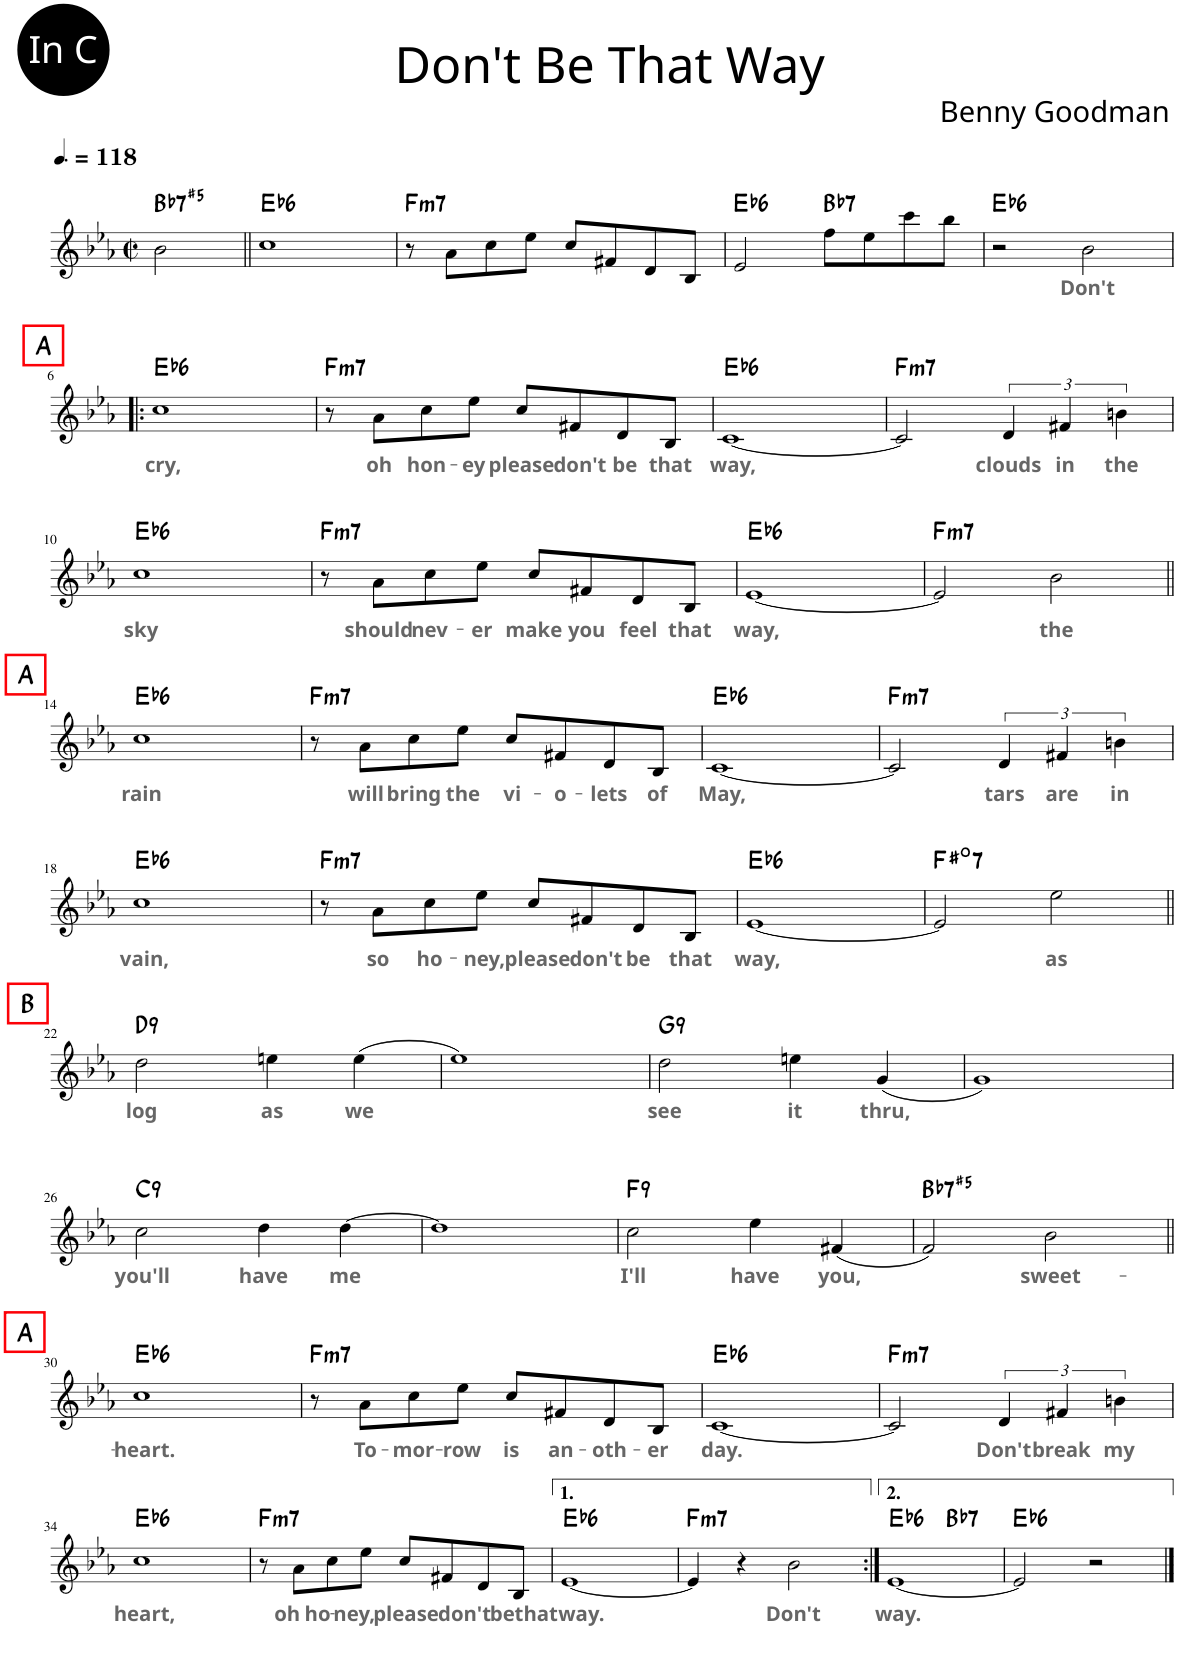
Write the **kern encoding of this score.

**kern	**text	**harte
*part1	*part1	*part1
*staff1	*staff1	*
*I"Piano	*	*
*I'Pno	*	*
*clefG2	*	*
*k[b-e-a-]	*	*
*M4/4	*	*
*met(c|)	*	*
*MM177	*	*
=1	=1	=1
!	!	!LO:H:kt=7
2b-\	.	Bb:(3,#5,b7)
=2||	=2||	=2||
!	!	!LO:H:kt=6
1cc	.	Eb:maj6
=3	=3	=3
!	!	!LO:H:kt=m7
8r	.	F:min7
8a-\L	.	.
8cc\	.	.
8ee-\J	.	.
8cc/L	.	.
8f#X/	.	.
8d/	.	.
8B-/J	.	.
=4	=4	=4
!	!	!LO:H:kt=6
2e-/	.	Eb:maj6
!	!	!LO:H:kt=7
8ff\L	.	Bb:7
8ee-\	.	.
8ccc\	.	.
8bb-\J	.	.
=5	=5	=5
!	!	!LO:H:kt=6
2r	.	Eb:maj6
!	!LO:LY:b:color=#666666	!
2b-\	Don't	.
!!LO:LB:g=z
=6!|:	=6!|:	=6!|:
!LO:TX:a:B:t=A	!	!
!	!LO:LY:b:color=#666666	!LO:H:kt=6
1cc	cry,	Eb:maj6
=7	=7	=7
!	!	!LO:H:kt=m7
8r	.	F:min7
!	!LO:LY:b:color=#666666	!
8a-\L	oh	.
!	!LO:LY:b:color=#666666	!
8cc\	hon-	.
!	!LO:LY:b:color=#666666	!
8ee-\J	-ey	.
!	!LO:LY:b:color=#666666	!
8cc/L	please	.
!	!LO:LY:b:color=#666666	!
8f#X/	don't	.
!	!LO:LY:b:color=#666666	!
8d/	be	.
!	!LO:LY:b:color=#666666	!
8B-/J	that	.
=8	=8	=8
!	!LO:LY:b:color=#666666	!LO:H:kt=6
[1c	way,	Eb:maj6
=9	=9	=9
!	!	!LO:H:kt=m7
2c/]	.	F:min7
!	!LO:LY:b:color=#666666	!
6d/	clouds	.
!	!LO:LY:b:color=#666666	!
6f#X/	in	.
!	!LO:LY:b:color=#666666	!
6bn\	the	.
!!LO:LB:g=z
=10	=10	=10
!	!LO:LY:b:color=#666666	!LO:H:kt=6
1cc	sky	Eb:maj6
=11	=11	=11
!	!	!LO:H:kt=m7
8r	.	F:min7
!	!LO:LY:b:color=#666666	!
8a-\L	should	.
!	!LO:LY:b:color=#666666	!
8cc\	nev-	.
!	!LO:LY:b:color=#666666	!
8ee-\J	-er	.
!	!LO:LY:b:color=#666666	!
8cc/L	make	.
!	!LO:LY:b:color=#666666	!
8f#X/	you	.
!	!LO:LY:b:color=#666666	!
8d/	feel	.
!	!LO:LY:b:color=#666666	!
8B-/J	that	.
=12	=12	=12
!	!LO:LY:b:color=#666666	!LO:H:kt=6
[1e-	way,	Eb:maj6
=13	=13	=13
!	!	!LO:H:kt=m7
2e-/]	.	F:min7
!	!LO:LY:b:color=#666666	!
2b-\	the	.
!!LO:LB:g=z
=14||	=14||	=14||
!LO:TX:a:B:t=A	!	!
!	!LO:LY:b:color=#666666	!LO:H:kt=6
1cc	rain	Eb:maj6
=15	=15	=15
!	!	!LO:H:kt=m7
8r	.	F:min7
!	!LO:LY:b:color=#666666	!
8a-\L	will	.
!	!LO:LY:b:color=#666666	!
8cc\	bring	.
!	!LO:LY:b:color=#666666	!
8ee-\J	the	.
!	!LO:LY:b:color=#666666	!
8cc/L	vi-	.
!	!LO:LY:b:color=#666666	!
8f#X/	-o-	.
!	!LO:LY:b:color=#666666	!
8d/	-lets	.
!	!LO:LY:b:color=#666666	!
8B-/J	of	.
=16	=16	=16
!	!LO:LY:b:color=#666666	!LO:H:kt=6
[1c	May,	Eb:maj6
=17	=17	=17
!	!	!LO:H:kt=m7
2c/]	.	F:min7
!	!LO:LY:b:color=#666666	!
6d/	tars	.
!	!LO:LY:b:color=#666666	!
6f#X/	are	.
!	!LO:LY:b:color=#666666	!
6bn\	in	.
!!LO:LB:g=z
=18	=18	=18
!	!LO:LY:b:color=#666666	!LO:H:kt=6
1cc	vain,	Eb:maj6
=19	=19	=19
!	!	!LO:H:kt=m7
8r	.	F:min7
!	!LO:LY:b:color=#666666	!
8a-\L	so	.
!	!LO:LY:b:color=#666666	!
8cc\	ho-	.
!	!LO:LY:b:color=#666666	!
8ee-\J	-ney,	.
!	!LO:LY:b:color=#666666	!
8cc/L	please	.
!	!LO:LY:b:color=#666666	!
8f#X/	don't	.
!	!LO:LY:b:color=#666666	!
8d/	be	.
!	!LO:LY:b:color=#666666	!
8B-/J	that	.
=20	=20	=20
!	!LO:LY:b:color=#666666	!LO:H:kt=6
[1e-	way,	Eb:maj6
=21	=21	=21
!	!	!LO:H:kt=7
2e-/]	.	F#:dim7
!	!LO:LY:b:color=#666666	!
2ee-\	as	.
!!LO:LB:g=z
=22||	=22||	=22||
!LO:TX:a:B:t=B	!	!
!	!LO:LY:b:color=#666666	!LO:H:kt=9
2dd\	log	D:9
!	!LO:LY:b:color=#666666	!
4een\	as	.
!	!LO:LY:b:color=#666666	!
(4ee\	we	.
=23	=23	=23
1ee-)	.	.
=24	=24	=24
!	!LO:LY:b:color=#666666	!LO:H:kt=9
2dd\	see	G:9
!	!LO:LY:b:color=#666666	!
4een\	it	.
!	!LO:LY:b:color=#666666	!
(4g/	thru,	.
=25	=25	=25
1g)	.	.
!!LO:LB:g=z
=26	=26	=26
!	!LO:LY:b:color=#666666	!LO:H:kt=9
2cc\	you'll	C:9
!	!LO:LY:b:color=#666666	!
4dd\	have	.
!	!LO:LY:b:color=#666666	!
[4dd\	me	.
=27	=27	=27
1dd]	.	.
=28	=28	=28
!	!LO:LY:b:color=#666666	!LO:H:kt=9
2cc\	I'll	F:9
!	!LO:LY:b:color=#666666	!
4ee-\	have	.
!	!LO:LY:b:color=#666666	!
(4f#X/	you,	.
=29	=29	=29
!	!	!LO:H:kt=7
2f/)	.	Bb:(3,#5,b7)
!	!LO:LY:b:color=#666666	!
2b-\	sweet-	.
!!LO:LB:g=z
=30||	=30||	=30||
!LO:TX:a:B:t=A	!	!
!	!LO:LY:b:color=#666666	!LO:H:kt=6
1cc	-heart.	Eb:maj6
=31	=31	=31
!	!	!LO:H:kt=m7
8r	.	F:min7
!	!LO:LY:b:color=#666666	!
8a-\L	To-	.
!	!LO:LY:b:color=#666666	!
8cc\	-mor-	.
!	!LO:LY:b:color=#666666	!
8ee-\J	-row	.
!	!LO:LY:b:color=#666666	!
8cc/L	is	.
!	!LO:LY:b:color=#666666	!
8f#X/	an-	.
!	!LO:LY:b:color=#666666	!
8d/	-oth-	.
!	!LO:LY:b:color=#666666	!
8B-/J	-er	.
=32	=32	=32
!	!LO:LY:b:color=#666666	!LO:H:kt=6
[1c	day.	Eb:maj6
=33	=33	=33
!	!	!LO:H:kt=m7
2c/]	.	F:min7
!	!LO:LY:b:color=#666666	!
6d/	Don't	.
!	!LO:LY:b:color=#666666	!
6f#X/	break	.
!	!LO:LY:b:color=#666666	!
6bn\	my	.
!!LO:LB:g=z
=34	=34	=34
!	!LO:LY:b:color=#666666	!LO:H:kt=6
1cc	heart,	Eb:maj6
=35	=35	=35
!	!	!LO:H:kt=m7
8r	.	F:min7
!	!LO:LY:b:color=#666666	!
8a-\L	oh	.
!	!LO:LY:b:color=#666666	!
8cc\	ho-	.
!	!LO:LY:b:color=#666666	!
8ee-\J	-ney,	.
!	!LO:LY:b:color=#666666	!
8cc/L	please	.
!	!LO:LY:b:color=#666666	!
8f#X/	don't	.
!	!LO:LY:b:color=#666666	!
8d/	be	.
!	!LO:LY:b:color=#666666	!
8B-/J	that	.
=36	=36	=36
!	!LO:LY:b:color=#666666	!LO:H:kt=6
[1e-	way.	Eb:maj6
=37	=37	=37
!	!	!LO:H:kt=m7
4e-/]	.	F:min7
4r	.	.
!	!LO:LY:b:color=#666666	!
2b-\	Don't	.
=38:|!	=38:|!	=38:|!
!	!LO:LY:b:color=#666666	!LO:H:kt=6
*^	*	*
[1e-	2ryy	way.	Eb:maj6
!	!	!	!LO:H:kt=7
.	2ryy	.	Bb:7
=39	=39	=39	=39
!	!	!	!LO:H:kt=6
*v	*v	*	*
2e-/]	.	Eb:maj6
2r	.	.
==	==	==
*-	*-	*-
